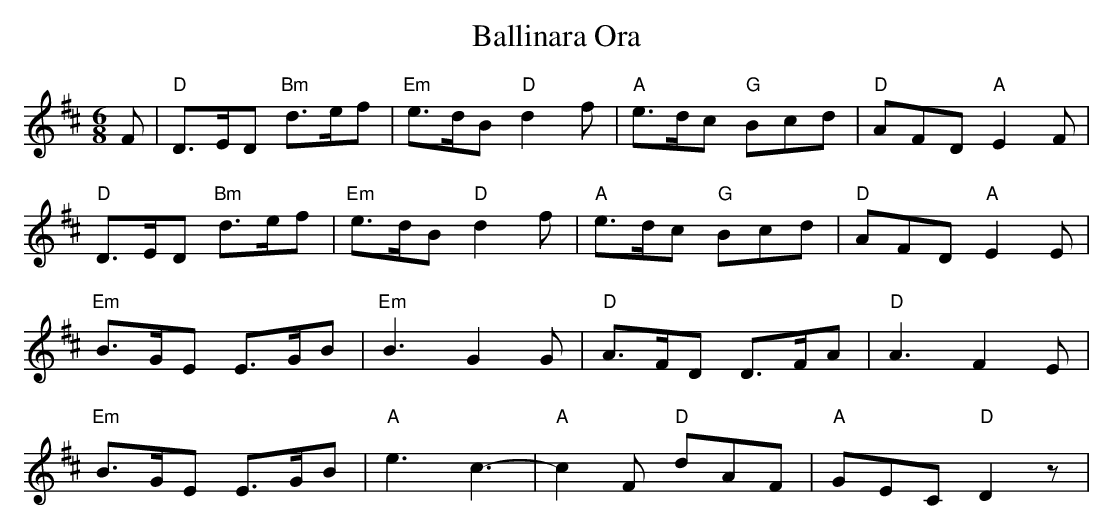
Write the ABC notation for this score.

X:1
T: Ballinara Ora
M: 6/8
L: 1/8
K: Dmaj
F|"D"D3/2E/D "Bm"d3/2e/f|"Em"e3/2d/B "D"d2 f|"A"e3/2d/c "G"Bcd|"D"AFD "A"E2 F|
"D"D3/2E/D "Bm"d3/2e/f|"Em"e3/2d/B "D"d2 f|"A"e3/2d/c "G"Bcd|"D"AFD "A"E2 E|
"Em"B3/2G/E E3/2G/B|"Em"B3 G2 G|"D"A3/2F/D D3/2F/A|"D"A3 F2 E|
"Em"B3/2G/E E3/2G/B|"A"e3 c3-|"A"c2 F "D"dAF|"A"GEC "D"D2 z|
